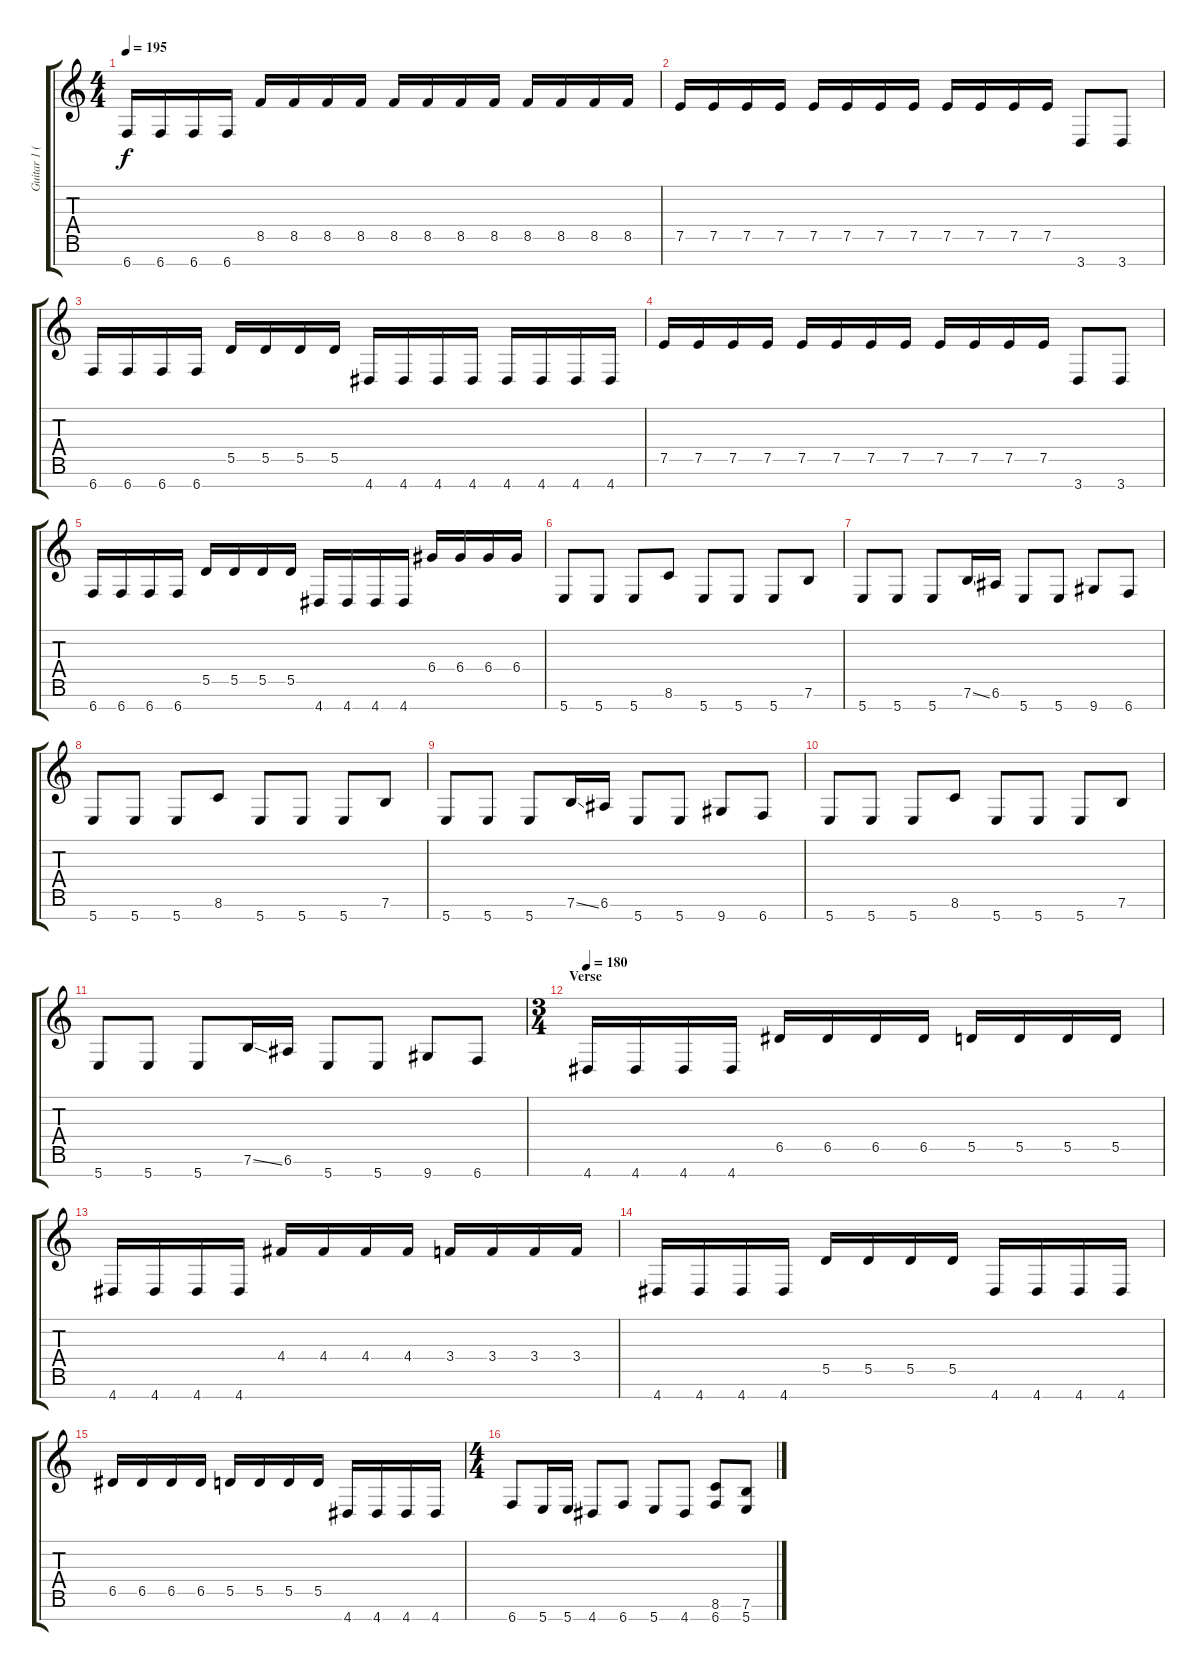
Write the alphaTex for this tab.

\track ("Guitar 1 (7string)" "Guitar 1 (") {instrument overdrivenguitar}
\staff {score tabs}
\tuning (E4 B3 G3 D3 A2 E2 B1) {hide}
\ts (4 4)
\tempo 195
\clef g2
\ks c
6.7.16{dy f} 6.7.16 6.7.16 6.7.16 8.5.16 8.5.16 8.5.16 8.5.16 8.5.16 8.5.16 8.5.16 8.5.16 8.5.16 8.5.16 8.5.16 8.5.16 |
7.5.16 7.5.16 7.5.16 7.5.16 7.5.16 7.5.16 7.5.16 7.5.16 7.5.16 7.5.16 7.5.16 7.5.16 3.7.8 3.7.8 |
6.7.16 6.7.16 6.7.16 6.7.16 5.5.16 5.5.16 5.5.16 5.5.16 4.7.16 4.7.16 4.7.16 4.7.16 4.7.16 4.7.16 4.7.16 4.7.16 |
7.5.16 7.5.16 7.5.16 7.5.16 7.5.16 7.5.16 7.5.16 7.5.16 7.5.16 7.5.16 7.5.16 7.5.16 3.7.8 3.7.8 |
6.7.16 6.7.16 6.7.16 6.7.16 5.5.16 5.5.16 5.5.16 5.5.16 4.7.16 4.7.16 4.7.16 4.7.16 6.4.16 6.4.16 6.4.16 6.4.16 |
5.7.8 5.7.8 5.7.8 8.6.8 5.7.8 5.7.8 5.7.8 7.6.8 |
5.7.8 5.7.8 5.7.8 7.6{ss}.16 6.6.16 5.7.8 5.7.8 9.7.8 6.7.8 |
5.7.8 5.7.8 5.7.8 8.6.8 5.7.8 5.7.8 5.7.8 7.6.8 |
5.7.8 5.7.8 5.7.8 7.6{ss}.16 6.6.16 5.7.8 5.7.8 9.7.8 6.7.8 |
5.7.8 5.7.8 5.7.8 8.6.8 5.7.8 5.7.8 5.7.8 7.6.8 |
5.7.8 5.7.8 5.7.8 7.6{ss}.16 6.6.16 5.7.8 5.7.8 9.7.8 6.7.8 |
\ts (3 4)
\section ("" "Verse")
\tempo 180
4.7.16 4.7.16 4.7.16 4.7.16 6.5.16 6.5.16 6.5.16 6.5.16 5.5.16 5.5.16 5.5.16 5.5.16 |
4.7.16 4.7.16 4.7.16 4.7.16 4.4.16 4.4.16 4.4.16 4.4.16 3.4.16 3.4.16 3.4.16 3.4.16 |
4.7.16 4.7.16 4.7.16 4.7.16 5.5.16 5.5.16 5.5.16 5.5.16 4.7.16 4.7.16 4.7.16 4.7.16 |
6.5.16 6.5.16 6.5.16 6.5.16 5.5.16 5.5.16 5.5.16 5.5.16 4.7.16 4.7.16 4.7.16 4.7.16 |
\ts (4 4)
6.7.8 5.7.16 5.7.16 4.7.8 6.7.8 5.7.8 4.7.8 (8.6 6.7).8 (7.6 5.7).8
